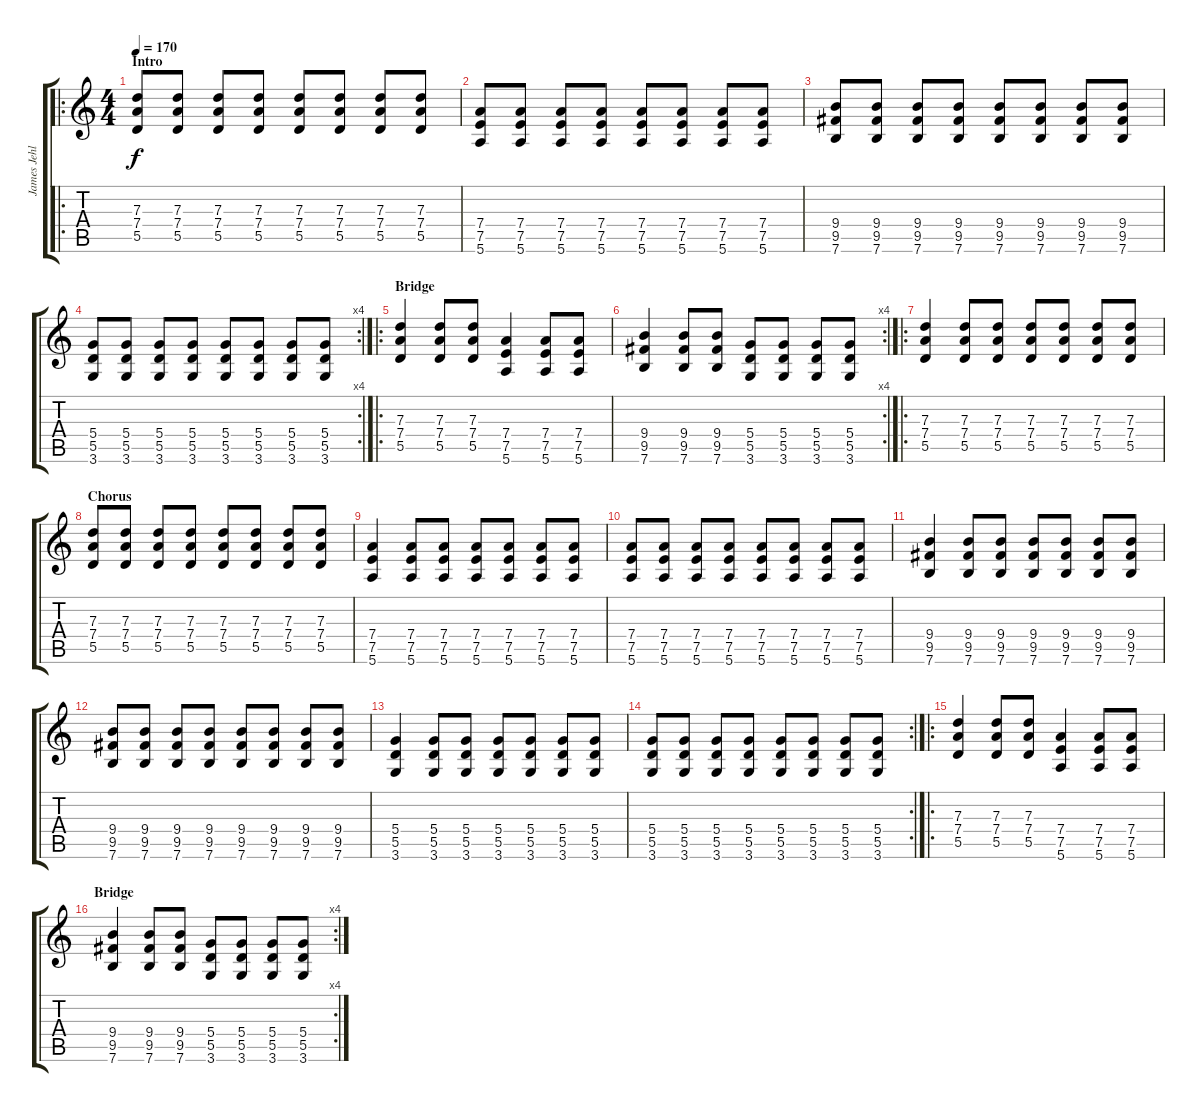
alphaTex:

\track ("James Jehle" "James Jehl") {instrument distortionguitar}
\staff {score tabs}
\tuning (E4 B3 G3 D3 A2 E2) {hide}
\ro
\ts (4 4)
\section ("" "Intro")
\tempo 170
\clef g2
\ks c
(7.3 7.4 5.5).8{dy f instrument electricguitarmuted} (7.3 7.4 5.5).8 (7.3 7.4 5.5).8 (7.3 7.4 5.5).8 (7.3 7.4 5.5).8 (7.3 7.4 5.5).8 (7.3 7.4 5.5).8 (7.3 7.4 5.5).8 |
(7.4 7.5 5.6).8 (7.4 7.5 5.6).8 (7.4 7.5 5.6).8 (7.4 7.5 5.6).8 (7.4 7.5 5.6).8 (7.4 7.5 5.6).8 (7.4 7.5 5.6).8 (7.4 7.5 5.6).8 |
(9.4 9.5 7.6).8 (9.4 9.5 7.6).8 (9.4 9.5 7.6).8 (9.4 9.5 7.6).8 (9.4 9.5 7.6).8 (9.4 9.5 7.6).8 (9.4 9.5 7.6).8 (9.4 9.5 7.6).8 |
\rc 4
(5.4 5.5 3.6).8 (5.4 5.5 3.6).8 (5.4 5.5 3.6).8 (5.4 5.5 3.6).8 (5.4 5.5 3.6).8 (5.4 5.5 3.6).8 (5.4 5.5 3.6).8 (5.4 5.5 3.6).8 |
\ro
\section ("" "Bridge")
(7.3 7.4 5.5).4{instrument distortionguitar} (7.3 7.4 5.5).8 (7.3 7.4 5.5).8 (7.4 7.5 5.6).4 (7.4 7.5 5.6).8 (7.4 7.5 5.6).8 |
\rc 4
(9.4 9.5 7.6).4 (9.4 9.5 7.6).8 (9.4 9.5 7.6).8 (5.4 5.5 3.6).8 (5.4 5.5 3.6).8 (5.4 5.5 3.6).8 (5.4 5.5 3.6).8 |
\ro
(7.3 7.4 5.5).4 (7.3 7.4 5.5).8 (7.3 7.4 5.5).8 (7.3 7.4 5.5).8 (7.3 7.4 5.5).8 (7.3 7.4 5.5).8 (7.3 7.4 5.5).8 |
\section ("" "Chorus")
(7.3 7.4 5.5).8 (7.3 7.4 5.5).8 (7.3 7.4 5.5).8 (7.3 7.4 5.5).8 (7.3 7.4 5.5).8 (7.3 7.4 5.5).8 (7.3 7.4 5.5).8 (7.3 7.4 5.5).8 |
(7.4 7.5 5.6).4 (7.4 7.5 5.6).8 (7.4 7.5 5.6).8 (7.4 7.5 5.6).8 (7.4 7.5 5.6).8 (7.4 7.5 5.6).8 (7.4 7.5 5.6).8 |
(7.4 7.5 5.6).8 (7.4 7.5 5.6).8 (7.4 7.5 5.6).8 (7.4 7.5 5.6).8 (7.4 7.5 5.6).8 (7.4 7.5 5.6).8 (7.4 7.5 5.6).8 (7.4 7.5 5.6).8 |
(9.4 9.5 7.6).4 (9.4 9.5 7.6).8 (9.4 9.5 7.6).8 (9.4 9.5 7.6).8 (9.4 9.5 7.6).8 (9.4 9.5 7.6).8 (9.4 9.5 7.6).8 |
(9.4 9.5 7.6).8 (9.4 9.5 7.6).8 (9.4 9.5 7.6).8 (9.4 9.5 7.6).8 (9.4 9.5 7.6).8 (9.4 9.5 7.6).8 (9.4 9.5 7.6).8 (9.4 9.5 7.6).8 |
(5.4 5.5 3.6).4 (5.4 5.5 3.6).8 (5.4 5.5 3.6).8 (5.4 5.5 3.6).8 (5.4 5.5 3.6).8 (5.4 5.5 3.6).8 (5.4 5.5 3.6).8 |
\rc 2
(5.4 5.5 3.6).8 (5.4 5.5 3.6).8 (5.4 5.5 3.6).8 (5.4 5.5 3.6).8 (5.4 5.5 3.6).8 (5.4 5.5 3.6).8 (5.4 5.5 3.6).8 (5.4 5.5 3.6).8 |
\ro
(7.3 7.4 5.5).4{instrument distortionguitar} (7.3 7.4 5.5).8 (7.3 7.4 5.5).8 (7.4 7.5 5.6).4 (7.4 7.5 5.6).8 (7.4 7.5 5.6).8 |
\rc 4
\section ("" "Bridge")
(9.4 9.5 7.6).4 (9.4 9.5 7.6).8 (9.4 9.5 7.6).8 (5.4 5.5 3.6).8 (5.4 5.5 3.6).8 (5.4 5.5 3.6).8 (5.4 5.5 3.6).8
